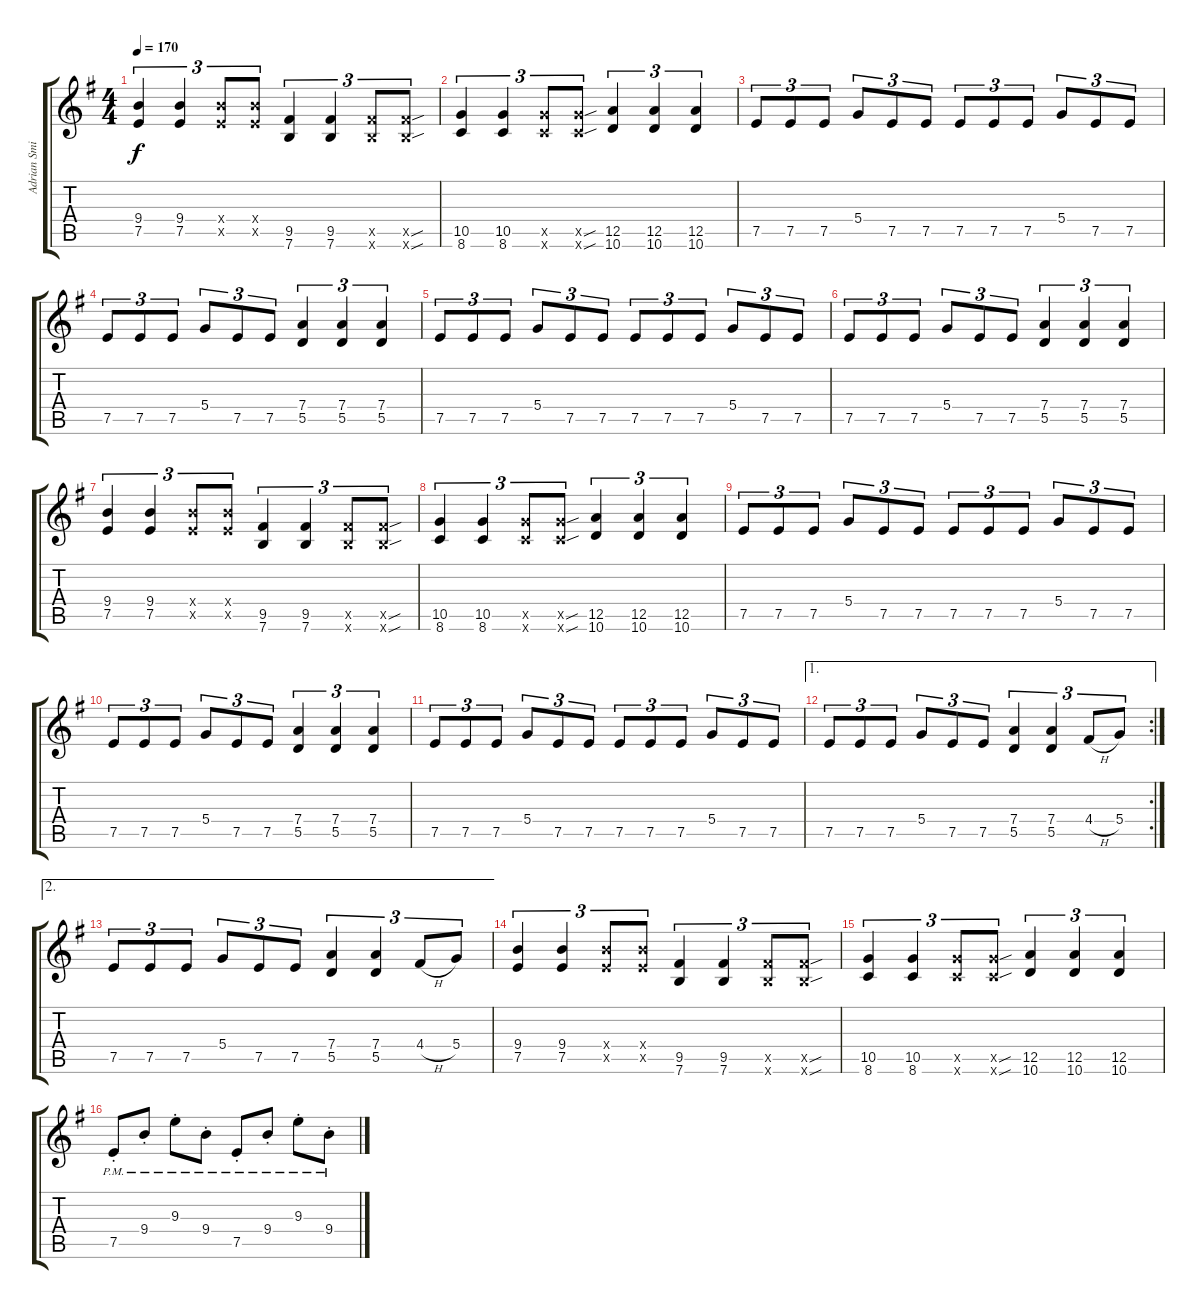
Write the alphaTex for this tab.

\track ("Adrian Smith" "Adrian Smi") {mute instrument overdrivenguitar}
\staff {score tabs}
\tuning (E4 B3 G3 D3 A2 E2) {hide}
\ts (4 4)
\tempo 170
\clef g2
\ks g
(9.4 7.5).4{tu (3 2) dy f} (9.4 7.5).4{tu (3 2)} (9.4{x} 7.5{x}).8{tu (3 2)} (9.4{x} 7.5{x}).8{tu (3 2)} (9.5 7.6).4{tu (3 2)} (9.5 7.6).4{tu (3 2)} (9.5{x} 7.6{x}).8{tu (3 2)} (9.5{sou x} 7.6{sou x}).8{tu (3 2)} |
(10.5 8.6).4{tu (3 2)} (10.5 8.6).4{tu (3 2)} (10.5{x} 8.6{x}).8{tu (3 2)} (10.5{sou x} 8.6{sou x}).8{tu (3 2)} (12.5 10.6).4{tu (3 2)} (12.5 10.6).4{tu (3 2)} (12.5 10.6).4{tu (3 2)} |
7.5.8{tu (3 2)} 7.5.8{tu (3 2)} 7.5.8{tu (3 2)} 5.4.8{tu (3 2)} 7.5.8{tu (3 2)} 7.5.8{tu (3 2)} 7.5.8{tu (3 2)} 7.5.8{tu (3 2)} 7.5.8{tu (3 2)} 5.4.8{tu (3 2)} 7.5.8{tu (3 2)} 7.5.8{tu (3 2)} |
7.5.8{tu (3 2)} 7.5.8{tu (3 2)} 7.5.8{tu (3 2)} 5.4.8{tu (3 2)} 7.5.8{tu (3 2)} 7.5.8{tu (3 2)} (7.4 5.5).4{tu (3 2)} (7.4 5.5).4{tu (3 2)} (7.4 5.5).4{tu (3 2)} |
7.5.8{tu (3 2)} 7.5.8{tu (3 2)} 7.5.8{tu (3 2)} 5.4.8{tu (3 2)} 7.5.8{tu (3 2)} 7.5.8{tu (3 2)} 7.5.8{tu (3 2)} 7.5.8{tu (3 2)} 7.5.8{tu (3 2)} 5.4.8{tu (3 2)} 7.5.8{tu (3 2)} 7.5.8{tu (3 2)} |
7.5.8{tu (3 2)} 7.5.8{tu (3 2)} 7.5.8{tu (3 2)} 5.4.8{tu (3 2)} 7.5.8{tu (3 2)} 7.5.8{tu (3 2)} (7.4 5.5).4{tu (3 2)} (7.4 5.5).4{tu (3 2)} (7.4 5.5).4{tu (3 2)} |
(9.4 7.5).4{tu (3 2)} (9.4 7.5).4{tu (3 2)} (9.4{x} 7.5{x}).8{tu (3 2)} (9.4{x} 7.5{x}).8{tu (3 2)} (9.5 7.6).4{tu (3 2)} (9.5 7.6).4{tu (3 2)} (9.5{x} 7.6{x}).8{tu (3 2)} (9.5{sou x} 7.6{sou x}).8{tu (3 2)} |
(10.5 8.6).4{tu (3 2)} (10.5 8.6).4{tu (3 2)} (10.5{x} 8.6{x}).8{tu (3 2)} (10.5{sou x} 8.6{sou x}).8{tu (3 2)} (12.5 10.6).4{tu (3 2)} (12.5 10.6).4{tu (3 2)} (12.5 10.6).4{tu (3 2)} |
7.5.8{tu (3 2)} 7.5.8{tu (3 2)} 7.5.8{tu (3 2)} 5.4.8{tu (3 2)} 7.5.8{tu (3 2)} 7.5.8{tu (3 2)} 7.5.8{tu (3 2)} 7.5.8{tu (3 2)} 7.5.8{tu (3 2)} 5.4.8{tu (3 2)} 7.5.8{tu (3 2)} 7.5.8{tu (3 2)} |
7.5.8{tu (3 2)} 7.5.8{tu (3 2)} 7.5.8{tu (3 2)} 5.4.8{tu (3 2)} 7.5.8{tu (3 2)} 7.5.8{tu (3 2)} (7.4 5.5).4{tu (3 2)} (7.4 5.5).4{tu (3 2)} (7.4 5.5).4{tu (3 2)} |
7.5.8{tu (3 2)} 7.5.8{tu (3 2)} 7.5.8{tu (3 2)} 5.4.8{tu (3 2)} 7.5.8{tu (3 2)} 7.5.8{tu (3 2)} 7.5.8{tu (3 2)} 7.5.8{tu (3 2)} 7.5.8{tu (3 2)} 5.4.8{tu (3 2)} 7.5.8{tu (3 2)} 7.5.8{tu (3 2)} |
\ae 1
\rc 2
7.5.8{tu (3 2)} 7.5.8{tu (3 2)} 7.5.8{tu (3 2)} 5.4.8{tu (3 2)} 7.5.8{tu (3 2)} 7.5.8{tu (3 2)} (7.4 5.5).4{tu (3 2)} (7.4 5.5).4{tu (3 2)} 4.4{h}.8{tu (3 2)} 5.4.8{tu (3 2)} |
\ae 2
7.5.8{tu (3 2)} 7.5.8{tu (3 2)} 7.5.8{tu (3 2)} 5.4.8{tu (3 2)} 7.5.8{tu (3 2)} 7.5.8{tu (3 2)} (7.4 5.5).4{tu (3 2)} (7.4 5.5).4{tu (3 2)} 4.4{h}.8{tu (3 2)} 5.4.8{tu (3 2)} |
(9.4 7.5).4{tu (3 2)} (9.4 7.5).4{tu (3 2)} (9.4{x} 7.5{x}).8{tu (3 2)} (9.4{x} 7.5{x}).8{tu (3 2)} (9.5 7.6).4{tu (3 2)} (9.5 7.6).4{tu (3 2)} (9.5{x} 7.6{x}).8{tu (3 2)} (9.5{sou x} 7.6{sou x}).8{tu (3 2)} |
(10.5 8.6).4{tu (3 2)} (10.5 8.6).4{tu (3 2)} (10.5{x} 8.6{x}).8{tu (3 2)} (10.5{sou x} 8.6{sou x}).8{tu (3 2)} (12.5 10.6).4{tu (3 2)} (12.5 10.6).4{tu (3 2)} (12.5 10.6).4{tu (3 2)} |
7.5{pm st}.8 9.4{pm st}.8 9.3{pm st}.8 9.4{pm st}.8 7.5{pm st}.8 9.4{pm st}.8 9.3{pm st}.8 9.4{pm st}.8
